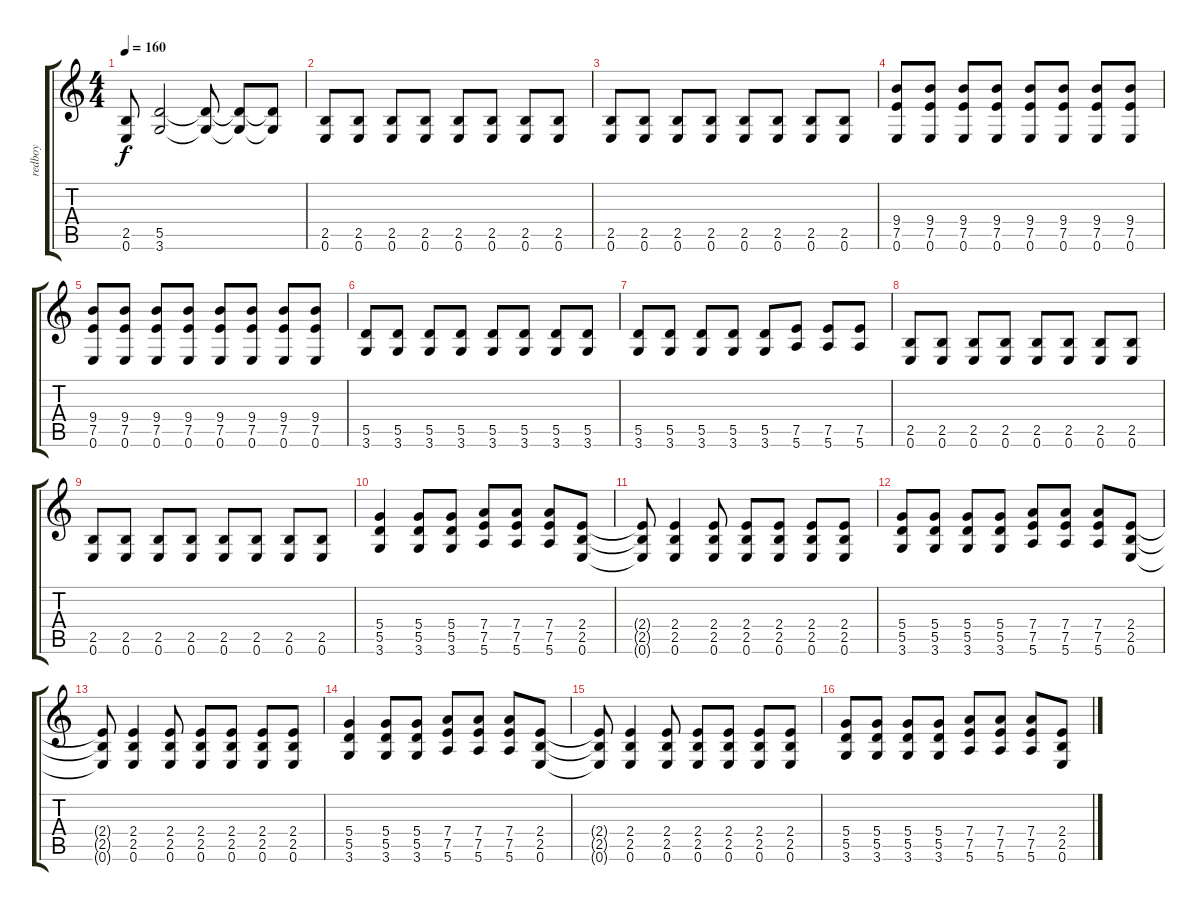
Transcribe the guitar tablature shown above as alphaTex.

\track ("redboy" "redboy") {instrument overdrivenguitar}
\staff {score tabs}
\tuning (E4 B3 G3 D3 A2 E2) {hide}
\ts (4 4)
\tempo 160
\clef g2
\ks c
(2.5 0.6).8{dy f} (5.5 3.6).2 (5.5{t} 3.6{t}).8 (5.5{t} 3.6{t}).8 (5.5{t} 3.6{t}).8 |
(2.5 0.6).8 (2.5 0.6).8 (2.5 0.6).8 (2.5 0.6).8 (2.5 0.6).8 (2.5 0.6).8 (2.5 0.6).8 (2.5 0.6).8 |
(2.5 0.6).8 (2.5 0.6).8 (2.5 0.6).8 (2.5 0.6).8 (2.5 0.6).8 (2.5 0.6).8 (2.5 0.6).8 (2.5 0.6).8 |
(9.4 7.5 0.6).8 (9.4 7.5 0.6).8 (9.4 7.5 0.6).8 (9.4 7.5 0.6).8 (9.4 7.5 0.6).8 (9.4 7.5 0.6).8 (9.4 7.5 0.6).8 (9.4 7.5 0.6).8 |
(9.4 7.5 0.6).8 (9.4 7.5 0.6).8 (9.4 7.5 0.6).8 (9.4 7.5 0.6).8 (9.4 7.5 0.6).8 (9.4 7.5 0.6).8 (9.4 7.5 0.6).8 (9.4 7.5 0.6).8 |
(5.5 3.6).8 (5.5 3.6).8 (5.5 3.6).8 (5.5 3.6).8 (5.5 3.6).8 (5.5 3.6).8 (5.5 3.6).8 (5.5 3.6).8 |
(5.5 3.6).8 (5.5 3.6).8 (5.5 3.6).8 (5.5 3.6).8 (5.5 3.6).8 (7.5 5.6).8 (7.5 5.6).8 (7.5 5.6).8 |
(2.5 0.6).8 (2.5 0.6).8 (2.5 0.6).8 (2.5 0.6).8 (2.5 0.6).8 (2.5 0.6).8 (2.5 0.6).8 (2.5 0.6).8 |
(2.5 0.6).8 (2.5 0.6).8 (2.5 0.6).8 (2.5 0.6).8 (2.5 0.6).8 (2.5 0.6).8 (2.5 0.6).8 (2.5 0.6).8 |
(5.4 5.5 3.6).4{volume 14 instrument distortionguitar} (5.4 5.5 3.6).8 (5.4 5.5 3.6).8 (7.4 7.5 5.6).8 (7.4 7.5 5.6).8 (7.4 7.5 5.6).8 (2.4 2.5 0.6).8 |
(2.4{t} 2.5{t} 0.6{t}).8 (2.4 2.5 0.6).4 (2.4 2.5 0.6).8 (2.4 2.5 0.6).8 (2.4 2.5 0.6).8 (2.4 2.5 0.6).8 (2.4 2.5 0.6).8 |
(5.4 5.5 3.6).8 (5.4 5.5 3.6).8 (5.4 5.5 3.6).8 (5.4 5.5 3.6).8 (7.4 7.5 5.6).8 (7.4 7.5 5.6).8 (7.4 7.5 5.6).8 (2.4 2.5 0.6).8 |
(2.4{t} 2.5{t} 0.6{t}).8 (2.4 2.5 0.6).4 (2.4 2.5 0.6).8 (2.4 2.5 0.6).8 (2.4 2.5 0.6).8 (2.4 2.5 0.6).8 (2.4 2.5 0.6).8 |
(5.4 5.5 3.6).4{volume 14 instrument distortionguitar} (5.4 5.5 3.6).8 (5.4 5.5 3.6).8 (7.4 7.5 5.6).8 (7.4 7.5 5.6).8 (7.4 7.5 5.6).8 (2.4 2.5 0.6).8 |
(2.4{t} 2.5{t} 0.6{t}).8 (2.4 2.5 0.6).4 (2.4 2.5 0.6).8 (2.4 2.5 0.6).8 (2.4 2.5 0.6).8 (2.4 2.5 0.6).8 (2.4 2.5 0.6).8 |
(5.4 5.5 3.6).8 (5.4 5.5 3.6).8 (5.4 5.5 3.6).8 (5.4 5.5 3.6).8 (7.4 7.5 5.6).8 (7.4 7.5 5.6).8 (7.4 7.5 5.6).8 (2.4 2.5 0.6).8
